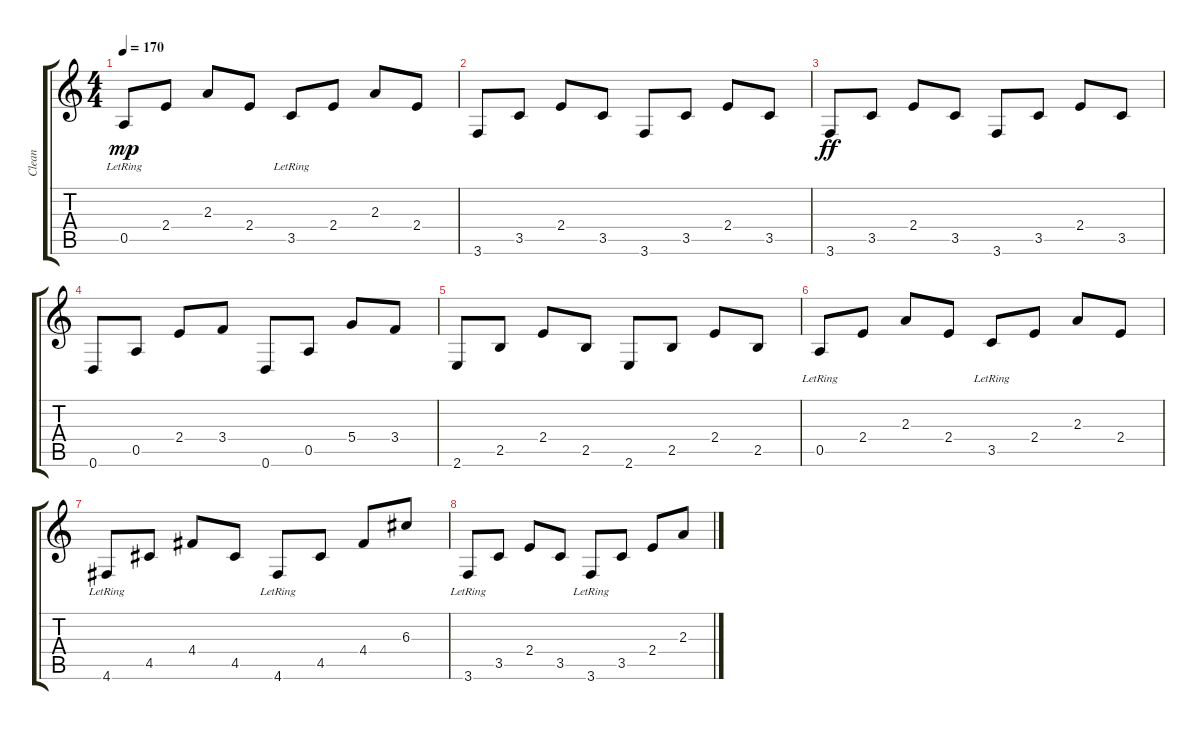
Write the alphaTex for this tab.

\track ("Clean" "Clean") {instrument acousticguitarsteel}
\staff {score tabs}
\tuning (E4 B3 G3 D3 A2 D2) {hide}
\ts (4 4)
\tempo 170
\clef g2
\ks c
0.5{lr}.8{dy mp} 2.4.8 2.3.8 2.4.8 3.5{lr}.8 2.4.8 2.3.8 2.4.8 |
3.6.8 3.5.8 2.4.8 3.5.8 3.6.8 3.5.8 2.4.8 3.5.8 |
3.6.8{dy ff} 3.5.8 2.4.8 3.5.8 3.6.8 3.5.8 2.4.8 3.5.8 |
0.6.8 0.5.8 2.4.8 3.4.8 0.6.8 0.5.8 5.4.8 3.4.8 |
2.6.8 2.5.8 2.4.8 2.5.8 2.6.8 2.5.8 2.4.8 2.5.8 |
0.5{lr}.8 2.4.8 2.3.8 2.4.8 3.5{lr}.8 2.4.8 2.3.8 2.4.8 |
4.6{lr}.8 4.5.8 4.4.8 4.5.8 4.6{lr}.8 4.5.8 4.4.8 6.3.8 |
3.6{lr}.8 3.5.8 2.4.8 3.5.8 3.6{lr}.8 3.5.8 2.4.8 2.3.8
